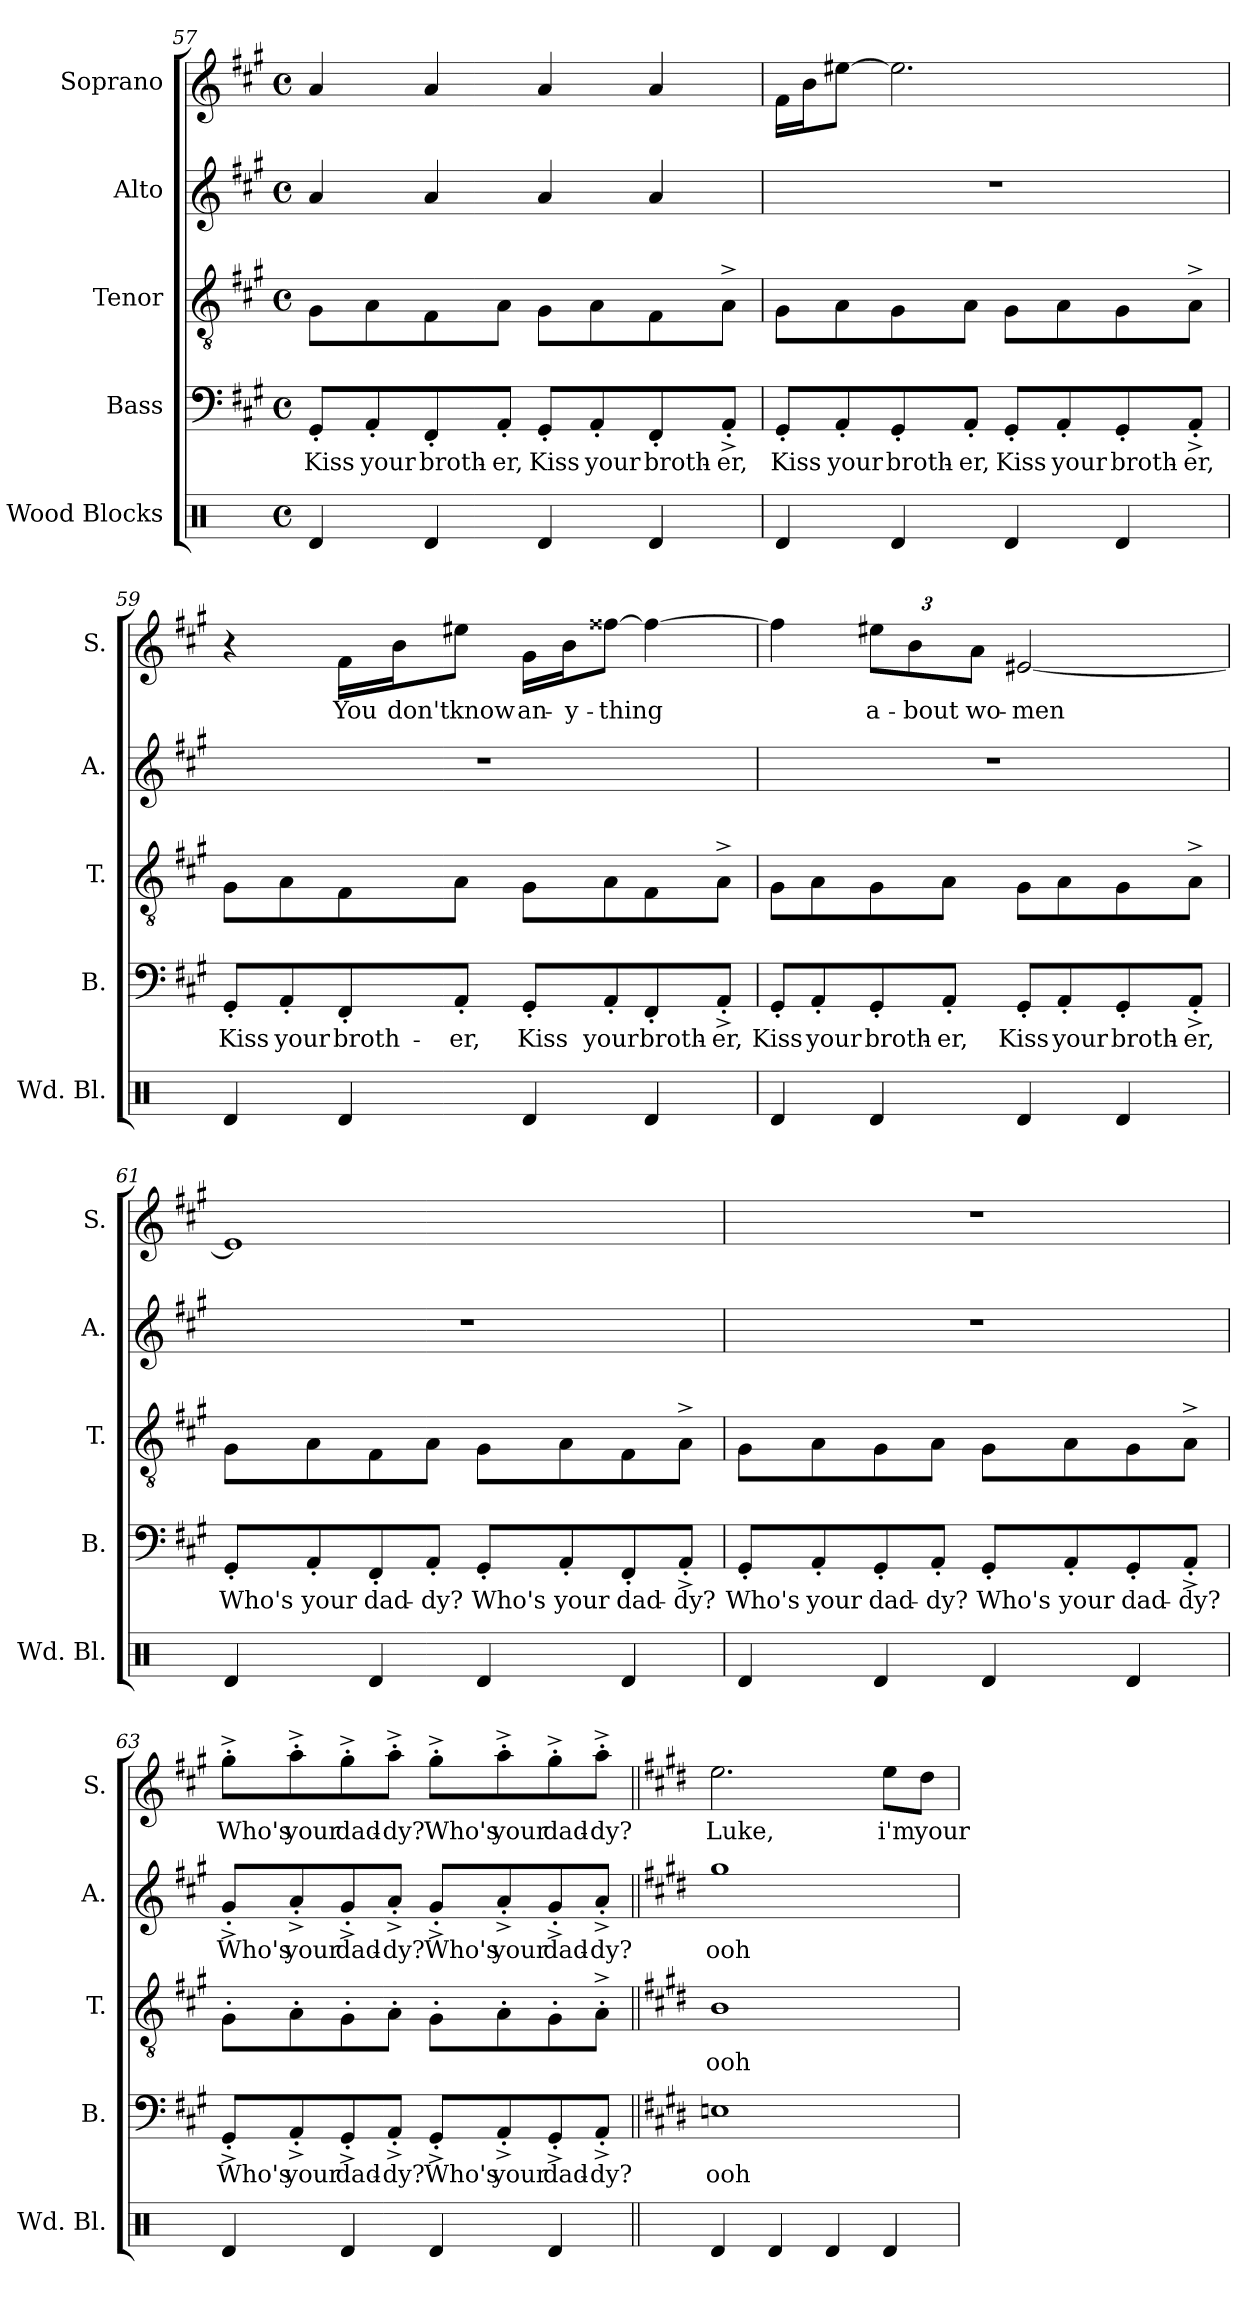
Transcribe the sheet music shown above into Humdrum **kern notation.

**kern	**kern	**text	**kern	**text	**kern	**text	**kern	**text
*part5	*part4	*part4	*part3	*part3	*part2	*part2	*part1	*part1
*staff5	*staff4	*staff4	*staff3	*staff3	*staff2	*staff2	*staff1	*staff1
*I"Wood Blocks	*I"Bass	*	*I"Tenor	*	*I"Alto	*	*I"Soprano	*
*I'Wd. Bl.	*I'B.	*	*I'T.	*	*I'A.	*	*I'S.	*
*clefX	*clefF4	*	*clefGv2	*	*clefG2	*	*clefG2	*
*k[]	*k[f#c#g#]	*	*k[f#c#g#]	*	*k[f#c#g#]	*	*k[f#c#g#]	*
*M4/4	*M4/4	*	*M4/4	*	*M4/4	*	*M4/4	*
*met(c)	*met(c)	*	*met(c)	*	*met(c)	*	*met(c)	*
=57	=57	=57	=57	=57	=57	=57	=57	=57
!	!	!LO:LY:b	!	!	!	!	!	!
4Rd	8GG#'/L	Kiss	8G#\L	.	4a/	.	4a/	.
!	!	!LO:LY:b	!	!	!	!	!	!
.	8AA'/	your	8A\	.	.	.	.	.
!	!	!LO:LY:b	!	!	!	!	!	!
4Rd	8FF#'/	broth-	8F#\	.	4a/	.	4a/	.
!	!	!LO:LY:b	!	!	!	!	!	!
.	8AA'/J	-er,	8A\J	.	.	.	.	.
!	!	!LO:LY:b	!	!	!	!	!	!
4Rd	8GG#'/L	Kiss	8G#\L	.	4a/	.	4a/	.
!	!	!LO:LY:b	!	!	!	!	!	!
.	8AA'/	your	8A\	.	.	.	.	.
!	!	!LO:LY:b	!	!	!	!	!	!
4Rd	8FF#'/	broth-	8F#\	.	4a/	.	4a/	.
!	!	!LO:LY:b	!	!	!	!	!	!
.	8AA^'/J	-er,	8A^\J	.	.	.	.	.
!!LO:PB:g=z
=58	=58	=58	=58	=58	=58	=58	=58	=58
!	!	!LO:LY:b	!	!	!	!	!	!
4Rd	8GG#'/L	Kiss	8G#\L	.	1r	.	16f#\LL	.
.	.	.	.	.	.	.	16b\J	.
!	!	!LO:LY:b	!	!	!	!	!	!
.	8AA'/	your	8A\	.	.	.	[8ee#X\J	.
!	!	!LO:LY:b	!	!	!	!	!	!
4Rd	8GG#'/	broth-	8G#\	.	.	.	2.ee#\]	.
!	!	!LO:LY:b	!	!	!	!	!	!
.	8AA'/J	-er,	8A\J	.	.	.	.	.
!	!	!LO:LY:b	!	!	!	!	!	!
4Rd	8GG#'/L	Kiss	8G#\L	.	.	.	.	.
!	!	!LO:LY:b	!	!	!	!	!	!
.	8AA'/	your	8A\	.	.	.	.	.
!	!	!LO:LY:b	!	!	!	!	!	!
4Rd	8GG#'/	broth-	8G#\	.	.	.	.	.
!	!	!LO:LY:b	!	!	!	!	!	!
.	8AA^'/J	-er,	8A^\J	.	.	.	.	.
!!LO:LB:g=z
=59	=59	=59	=59	=59	=59	=59	=59	=59
!	!	!LO:LY:b	!	!	!	!	!	!
4Rd	8GG#'/L	Kiss	8G#\L	.	1r	.	4r	.
!	!	!LO:LY:b	!	!	!	!	!	!
.	8AA'/	your	8A\	.	.	.	.	.
!	!	!LO:LY:b	!	!	!	!	!	!LO:LY:b
4Rd	8FF#'/	broth-	8F#\	.	.	.	16f#\LL	You
!	!	!	!	!	!	!	!	!LO:LY:b
.	.	.	.	.	.	.	16b\J	don't
!	!	!LO:LY:b	!	!	!	!	!	!LO:LY:b
.	8AA'/J	-er,	8A\J	.	.	.	8ee#X\J	know
!	!	!LO:LY:b	!	!	!	!	!	!LO:LY:b
4Rd	8GG#'/L	Kiss	8G#\L	.	.	.	16g#\LL	an-
!	!	!	!	!	!	!	!	!LO:LY:b
.	.	.	.	.	.	.	16b\J	-y-
!	!	!LO:LY:b	!	!	!	!	!	!LO:LY:b
.	8AA'/	your	8A\	.	.	.	[8ff##X\J	-thing
!	!	!LO:LY:b	!	!	!	!	!	!
4Rd	8FF#'/	broth-	8F#\	.	.	.	4ff##\_	.
!	!	!LO:LY:b	!	!	!	!	!	!
.	8AA^'/J	-er,	8A^\J	.	.	.	.	.
!!LO:PB:g=z
=60	=60	=60	=60	=60	=60	=60	=60	=60
!	!	!LO:LY:b	!	!	!	!	!	!
4Rd	8GG#'/L	Kiss	8G#\L	.	1r	.	4ff##\]	.
!	!	!LO:LY:b	!	!	!	!	!	!
.	8AA'/	your	8A\	.	.	.	.	.
!	!	!LO:LY:b	!	!	!	!	!	!
*	*	*	*	*	*	*	*Xbrackettup	*
!	!	!	!	!	!	!	!	!LO:LY:b
4Rd	8GG#'/	broth-	8G#\	.	.	.	12ee#X\L	a-
!	!	!	!	!	!	!	!	!LO:LY:b
.	.	.	.	.	.	.	12b\	-bout
!	!	!LO:LY:b	!	!	!	!	!	!
.	8AA'/J	-er,	8A\J	.	.	.	.	.
!	!	!	!	!	!	!	!	!LO:LY:b
.	.	.	.	.	.	.	12a\J	wo-
!	!	!LO:LY:b	!	!	!	!	!	!LO:LY:b
4Rd	8GG#'/L	Kiss	8G#\L	.	.	.	[2e#X/	-men
!	!	!LO:LY:b	!	!	!	!	!	!
.	8AA'/	your	8A\	.	.	.	.	.
!	!	!LO:LY:b	!	!	!	!	!	!
4Rd	8GG#'/	broth-	8G#\	.	.	.	.	.
!	!	!LO:LY:b	!	!	!	!	!	!
.	8AA^'/J	-er,	8A^\J	.	.	.	.	.
=61	=61	=61	=61	=61	=61	=61	=61	=61
!	!	!LO:LY:b	!	!	!	!	!	!
4Rd	8GG#'/L	Who's	8G#\L	.	1r	.	1e#]	.
!	!	!LO:LY:b	!	!	!	!	!	!
.	8AA'/	your	8A\	.	.	.	.	.
!	!	!LO:LY:b	!	!	!	!	!	!
4Rd	8FF#'/	dad-	8F#\	.	.	.	.	.
!	!	!LO:LY:b	!	!	!	!	!	!
.	8AA'/J	-dy?	8A\J	.	.	.	.	.
!	!	!LO:LY:b	!	!	!	!	!	!
4Rd	8GG#'/L	Who's	8G#\L	.	.	.	.	.
!	!	!LO:LY:b	!	!	!	!	!	!
.	8AA'/	your	8A\	.	.	.	.	.
!	!	!LO:LY:b	!	!	!	!	!	!
4Rd	8FF#'/	dad-	8F#\	.	.	.	.	.
!	!	!LO:LY:b	!	!	!	!	!	!
.	8AA^'/J	-dy?	8A^\J	.	.	.	.	.
!!LO:LB:g=z
=62	=62	=62	=62	=62	=62	=62	=62	=62
!	!	!LO:LY:b	!	!	!	!	!	!
4Rd	8GG#'/L	Who's	8G#\L	.	1r	.	1r	.
!	!	!LO:LY:b	!	!	!	!	!	!
.	8AA'/	your	8A\	.	.	.	.	.
!	!	!LO:LY:b	!	!	!	!	!	!
4Rd	8GG#'/	dad-	8G#\	.	.	.	.	.
!	!	!LO:LY:b	!	!	!	!	!	!
.	8AA'/J	-dy?	8A\J	.	.	.	.	.
!	!	!LO:LY:b	!	!	!	!	!	!
4Rd	8GG#'/L	Who's	8G#\L	.	.	.	.	.
!	!	!LO:LY:b	!	!	!	!	!	!
.	8AA'/	your	8A\	.	.	.	.	.
!	!	!LO:LY:b	!	!	!	!	!	!
4Rd	8GG#'/	dad-	8G#\	.	.	.	.	.
!	!	!LO:LY:b	!	!	!	!	!	!
.	8AA^'/J	-dy?	8A^\J	.	.	.	.	.
!!LO:PB:g=z
=63	=63	=63	=63	=63	=63	=63	=63	=63
!	!	!LO:LY:b	!	!	!	!LO:LY:b	!	!LO:LY:b
4Rd	8GG#'^/L	Who's	8G#'\L	.	8g#'^/L	Who's	8gg#'^\L	Who's
!	!	!LO:LY:b	!	!	!	!LO:LY:b	!	!LO:LY:b
.	8AA'^/	your	8A'\	.	8a'^/	your	8aa'^\	your
!	!	!LO:LY:b	!	!	!	!LO:LY:b	!	!LO:LY:b
4Rd	8GG#'^/	dad-	8G#'\	.	8g#'^/	dad-	8gg#'^\	dad-
!	!	!LO:LY:b	!	!	!	!LO:LY:b	!	!LO:LY:b
.	8AA'^/J	-dy?	8A'\J	.	8a'^/J	-dy?	8aa'^\J	-dy?
!	!	!LO:LY:b	!	!	!	!LO:LY:b	!	!LO:LY:b
4Rd	8GG#'^/L	Who's	8G#'\L	.	8g#'^/L	Who's	8gg#'^\L	Who's
!	!	!LO:LY:b	!	!	!	!LO:LY:b	!	!LO:LY:b
.	8AA'^/	your	8A'\	.	8a'^/	your	8aa'^\	your
!	!	!LO:LY:b	!	!	!	!LO:LY:b	!	!LO:LY:b
4Rd	8GG#'^/	dad-	8G#'\	.	8g#'^/	dad-	8gg#'^\	dad-
!	!	!LO:LY:b	!	!	!	!LO:LY:b	!	!LO:LY:b
.	8AA^'/J	-dy?	8A^'\J	.	8a'^/J	-dy?	8aa'^\J	-dy?
=64||	=64||	=64||	=64||	=64||	=64||	=64||	=64||	=64||
*	*k[f#c#g#d#]	*	*k[f#c#g#d#]	*	*k[f#c#g#d#]	*	*k[f#c#g#d#]	*
!	!	!LO:LY:b	!	!LO:LY:b	!	!LO:LY:b	!	!LO:LY:b
4Rd	1En	ooh	1B	ooh-	1gg#	ooh	2.ee\	Luke,
4Rd	.	.	.	.	.	.	.	.
4Rd	.	.	.	.	.	.	.	.
!	!	!	!	!	!	!	!	!LO:LY:b
4Rd	.	.	.	.	.	.	8ee\L	i'm
!	!	!	!	!	!	!	!	!LO:LY:b
.	.	.	.	.	.	.	8dd#\J	your
=	=	=	=	=	=	=	=	=
*-	*-	*-	*-	*-	*-	*-	*-	*-
